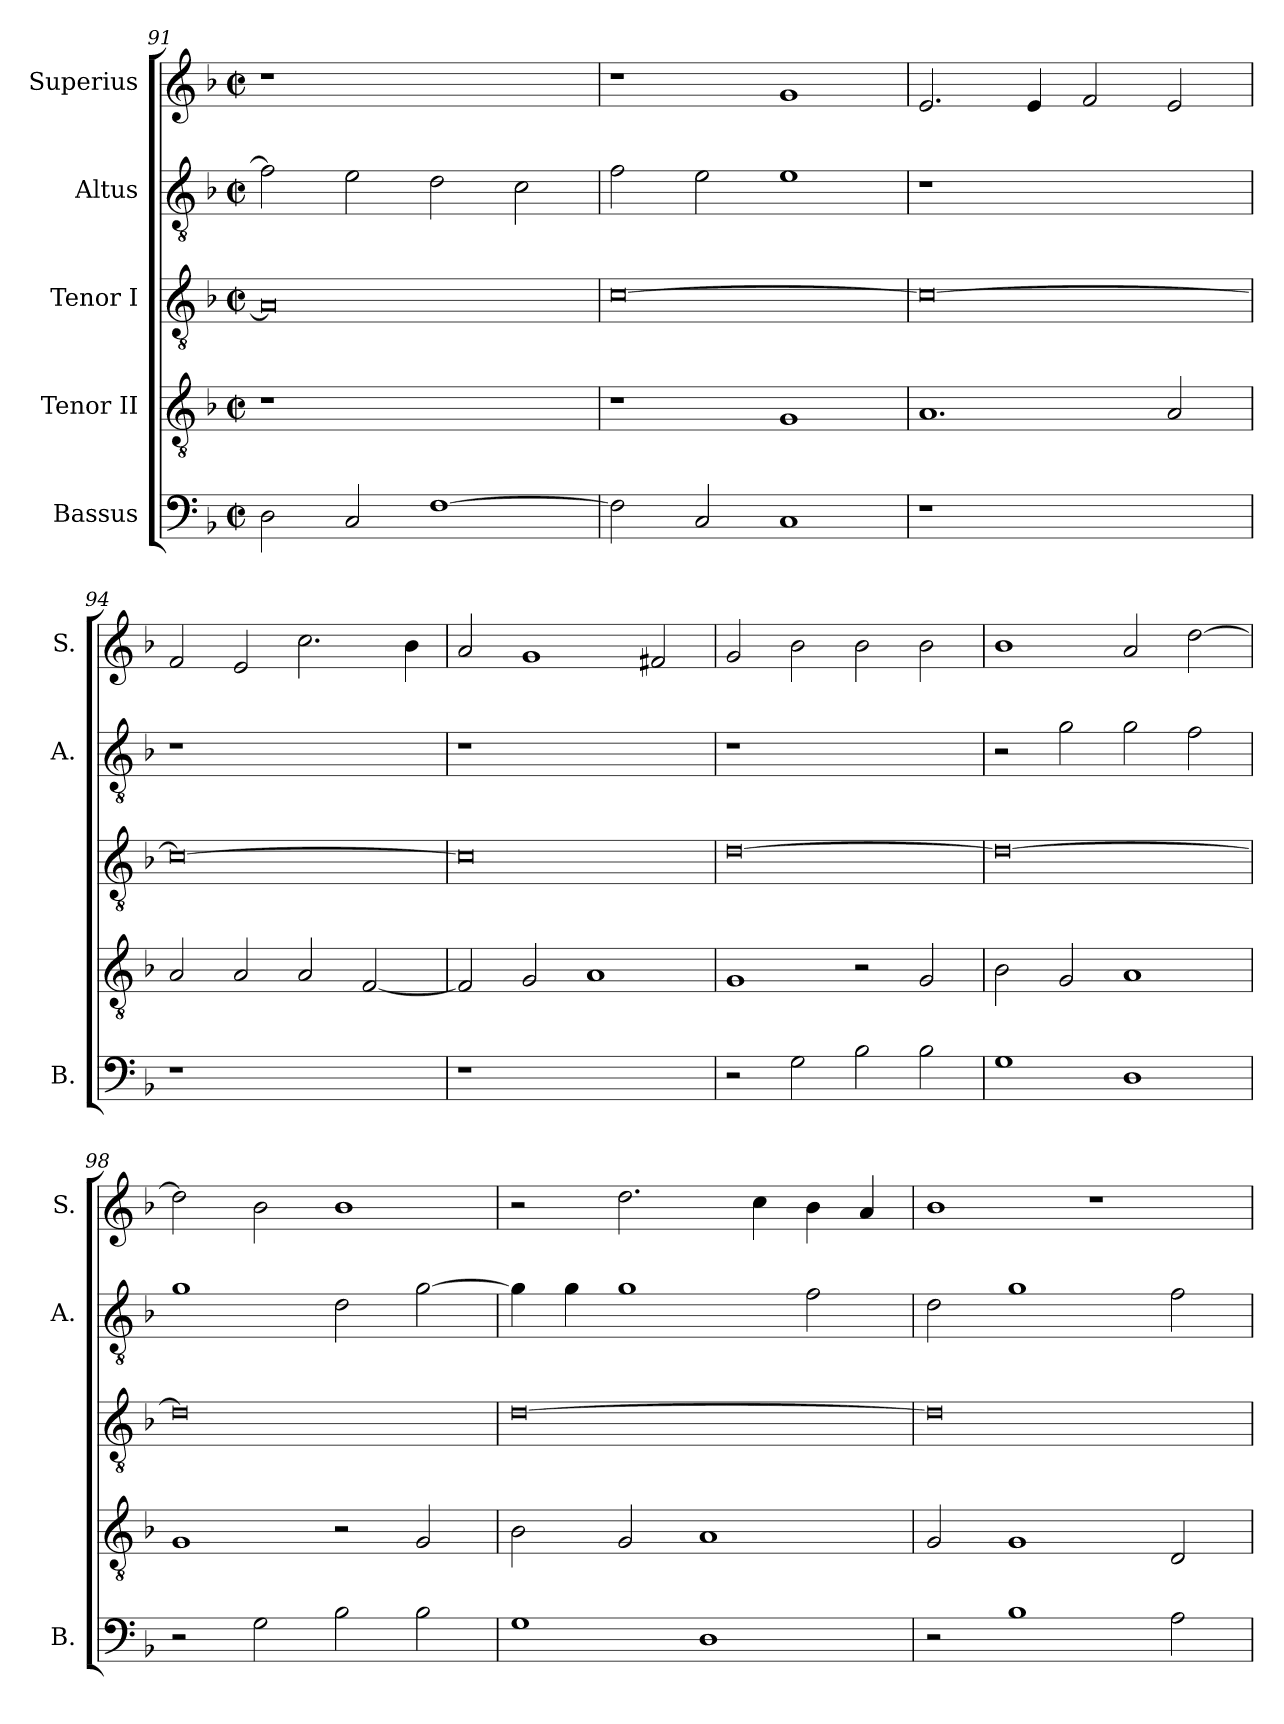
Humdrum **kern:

**kern	**kern	**kern	**kern	**kern
*part5	*part4	*part3	*part2	*part1
*staff5	*staff4	*staff3	*staff2	*staff1
*I"Bassus	*I"Tenor II	*I"Tenor I	*I"Altus	*I"Superius
*I'B.	*	*	*I'A.	*I'S.
*clefF4	*clefGv2	*clefGv2	*clefGv2	*clefG2
*	*ITrd7c12	*ITrd7c12	*ITrd7c12	*
*k[b-]	*k[b-]	*k[b-]	*k[b-]	*k[b-]
*F:	*F:	*F:	*F:	*F:
*M2/2	*M2/2	*M2/2	*M2/2	*M2/2
*met(c|)	*met(c|)	*met(c|)	*met(c|)	*met(c|)
=91	=91	=91	=91	=91
!	!LO:N:vis=1	!	!	!LO:N:vis=1
2Di\	1r	0AAi]	2Fi\]	1r
2Ci/	.	.	2Ei\	.
[>1Fi	1ryy	.	2Di\	1ryy
.	.	.	2Ci\	.
=92	=92	=92	=92	=92
2Fi\]	1r	[>0Ci	2Fi\	1r
2Ci/	.	.	2Ei\	.
1Ci	1GGi	.	1Ei	1gi
!!LO:PB:g=z
=93	=93	=93	=93	=93
!LO:N:vis=1	!	!	!LO:N:vis=1	!
1r	1.AAi	0Ci_>	1r	2.ei/
.	.	.	.	4ei/
1ryy	.	.	1ryy	2fi/
.	2AAi/	.	.	2ei/
=94	=94	=94	=94	=94
!LO:N:vis=1	!	!	!LO:N:vis=1	!
1r	2AAi/	0Ci_>	1r	2fi/
.	2AAi/	.	.	2ei/
1ryy	2AAi/	.	1ryy	2.cci\
.	[<2FFi/	.	.	.
.	.	.	.	4b-i\
=95	=95	=95	=95	=95
!LO:N:vis=1	!	!	!LO:N:vis=1	!
1r	2FFi/]	0Ci]	1r	2ai/
.	2GGi/	.	.	1gi
1ryy	1AAi	.	1ryy	.
.	.	.	.	2f#Xi/
=96	=96	=96	=96	=96
!	!	!	!LO:N:vis=1	!
2r	1GGi	[>0Di	1r	2gi/
2Gi\	.	.	.	2b-i\
2B-i\	2r	.	1ryy	2b-i\
2B-i\	2GGi/	.	.	2b-i\
=97	=97	=97	=97	=97
1Gi	2BB-i\	0Di_>	2r	1b-i
.	2GGi/	.	2Gi\	.
1Di	1AAi	.	2Gi\	2ai/
.	.	.	2Fi\	[>2ddi\
!!LO:LB:g=z
=98	=98	=98	=98	=98
2r	1GGi	0Di]	1Gi	2ddi\]
2Gi\	.	.	.	2b-i\
2B-i\	2r	.	2Di\	1b-i
2B-i\	2GGi/	.	[>2Gi\	.
=99	=99	=99	=99	=99
1Gi	2BB-i\	[>0Di	4Gi\]	2r
.	.	.	4Gi\	.
.	2GGi/	.	1Gi	2.ddi\
1Di	1AAi	.	.	.
.	.	.	.	4cci\
.	.	.	2Fi\	4b-i\
.	.	.	.	4ai/
=100	=100	=100	=100	=100
2r	2GGi/	0Di]	2Di\	1b-i
1B-i	1GGi	.	1Gi	.
.	.	.	.	1r
2Ai\	2DDi/	.	2Fi\	.
=	=	=	=	=
*-	*-	*-	*-	*-
